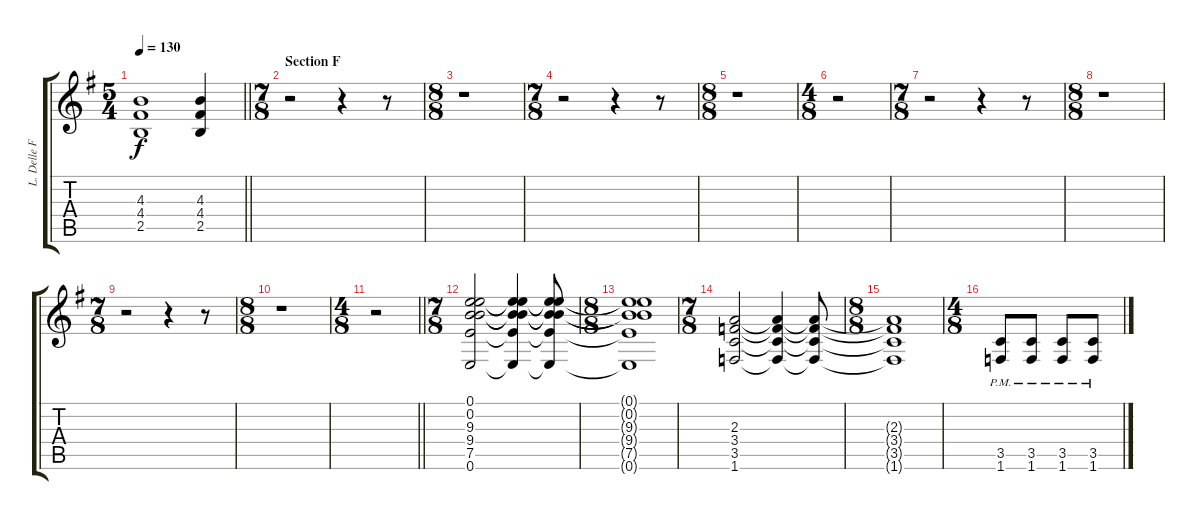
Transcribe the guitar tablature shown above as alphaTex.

\track ("L. Delle Fave (Dist. Guitar R)" "L. Delle F") {instrument overdrivenguitar}
\staff {score tabs}
\tuning (E4 B3 G3 D3 A2 E2) {hide}
\ts (5 4)
\tempo 130
\clef g2
\barLineRight lightlight
\ks eminor
(4.3{t} 4.4{t} 2.5{t}).1{dy f} (4.3 4.4 2.5).4 |
\ts (7 8)
\section ("" "Section F")
r.2 r.4 r.8 |
\ts (8 8)
r.1 |
\ts (7 8)
r.2 r.4 r.8 |
\ts (8 8)
r.1 |
\ts (4 8)
r.2 |
\ts (7 8)
r.2 r.4 r.8 |
\ts (8 8)
r.1 |
\ts (7 8)
r.2 r.4 r.8 |
\ts (8 8)
r.1 |
\ts (4 8)
\barLineRight lightlight
r.2 |
\ts (7 8)
(0.1 0.2 9.3 9.4 7.5 0.6).2 (0.1{t} 0.2{t} 9.3{t} 9.4{t} 7.5{t} 0.6{t}).4 (0.1{t} 0.2{t} 9.3{t} 9.4{t} 7.5{t} 0.6{t}).8 |
\ts (8 8)
(0.1{t} 0.2{t} 9.3{t} 9.4{t} 7.5{t} 0.6{t}).1 |
\ts (7 8)
(2.3 3.4 3.5 1.6).2 (2.3{t} 3.4{t} 3.5{t} 1.6{t}).4 (2.3{t} 3.4{t} 3.5{t} 1.6{t}).8 |
\ts (8 8)
(2.3{t} 3.4{t} 3.5{t} 1.6{t}).1 |
\ts (4 8)
(3.5{pm} 1.6{pm}).8 (3.5{pm} 1.6{pm}).8 (3.5{pm} 1.6{pm}).8 (3.5{pm} 1.6{pm}).8
